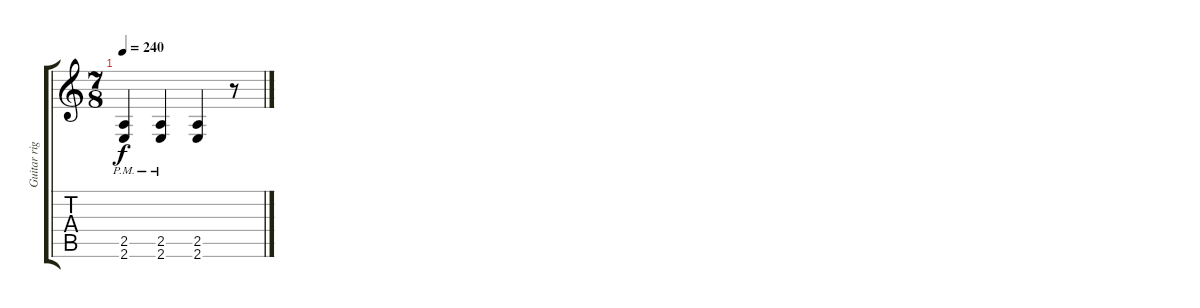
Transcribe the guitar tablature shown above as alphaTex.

\track ("Guitar right" "Guitar rig") {instrument distortionguitar}
\staff {score tabs}
\tuning (D4 A3 F3 C3 G2 D2) {hide}
\ts (7 8)
\tempo 240
\clef g2
\ks c
(2.5{pm} 2.6{pm}).4{dy f} (2.5{pm} 2.6{pm}).4 (2.5 2.6).4 r.8
